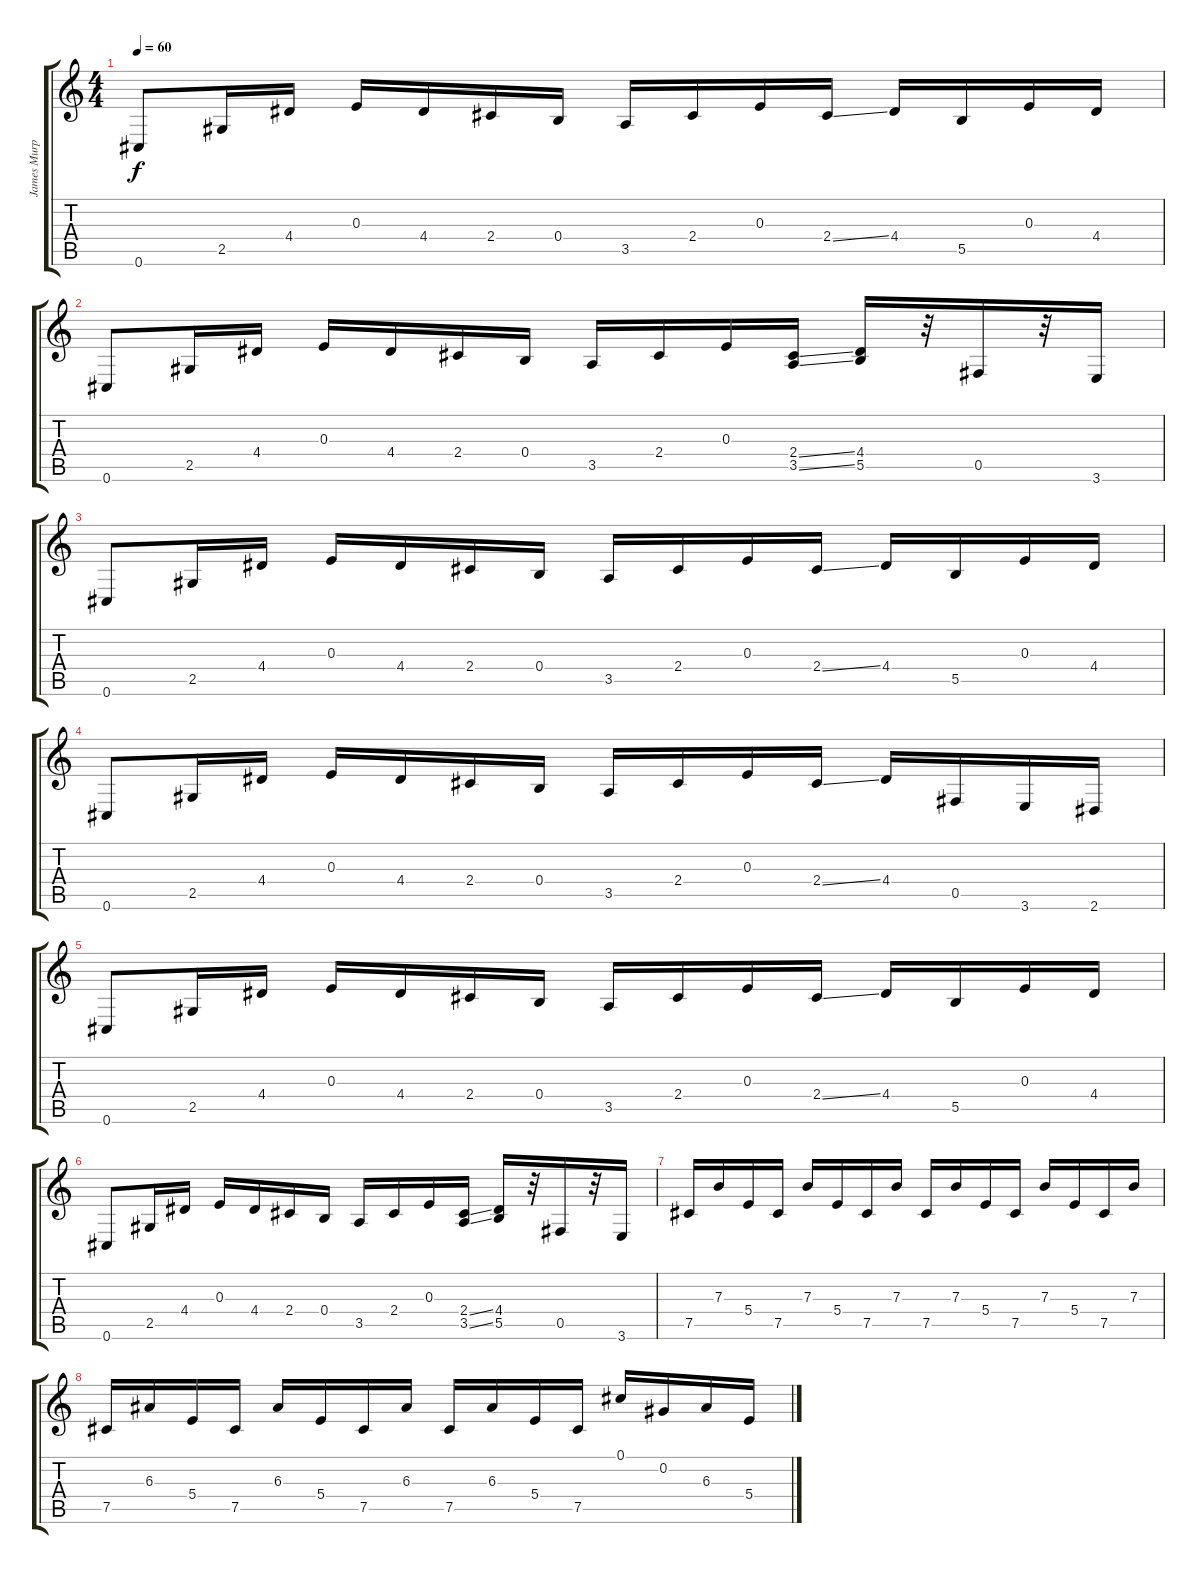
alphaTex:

\track ("James Murphy" "James Murp") {instrument electricguitarjazz}
\staff {score tabs}
\tuning (Db4 Ab3 E3 B2 Gb2 Db2) {hide}
\ts (4 4)
\tempo 60
\clef g2
\ks c
0.6.8{dy f} 2.5.16 4.4.16 0.3.16 4.4.16 2.4.16 0.4.16 3.5.16 2.4.16 0.3.16 2.4{ss}.16 4.4.16 5.5.16 0.3.16 4.4.16 |
0.6.8 2.5.16 4.4.16 0.3.16 4.4.16 2.4.16 0.4.16 3.5.16 2.4.16 0.3.16 (2.4{ss} 3.5{ss}).16 (4.4 5.5).16 r.32 0.5.16 r.32 3.6.16 |
0.6.8 2.5.16 4.4.16 0.3.16 4.4.16 2.4.16 0.4.16 3.5.16 2.4.16 0.3.16 2.4{ss}.16 4.4.16 5.5.16 0.3.16 4.4.16 |
0.6.8 2.5.16 4.4.16 0.3.16 4.4.16 2.4.16 0.4.16 3.5.16 2.4.16 0.3.16 2.4{ss}.16 4.4.16 0.5.16 3.6.16 2.6.16 |
0.6.8 2.5.16 4.4.16 0.3.16 4.4.16 2.4.16 0.4.16 3.5.16 2.4.16 0.3.16 2.4{ss}.16 4.4.16 5.5.16 0.3.16 4.4.16 |
0.6.8 2.5.16 4.4.16 0.3.16 4.4.16 2.4.16 0.4.16 3.5.16 2.4.16 0.3.16 (2.4{ss} 3.5{ss}).16 (4.4 5.5).16 r.32 0.5.16 r.32 3.6.16 |
7.5.16 7.3.16 5.4.16 7.5.16 7.3.16 5.4.16 7.5.16 7.3.16 7.5.16 7.3.16 5.4.16 7.5.16 7.3.16 5.4.16 7.5.16 7.3.16 |
7.5.16 6.3.16 5.4.16 7.5.16 6.3.16 5.4.16 7.5.16 6.3.16 7.5.16 6.3.16 5.4.16 7.5.16 0.1.16 0.2.16 6.3.16 5.4.16
